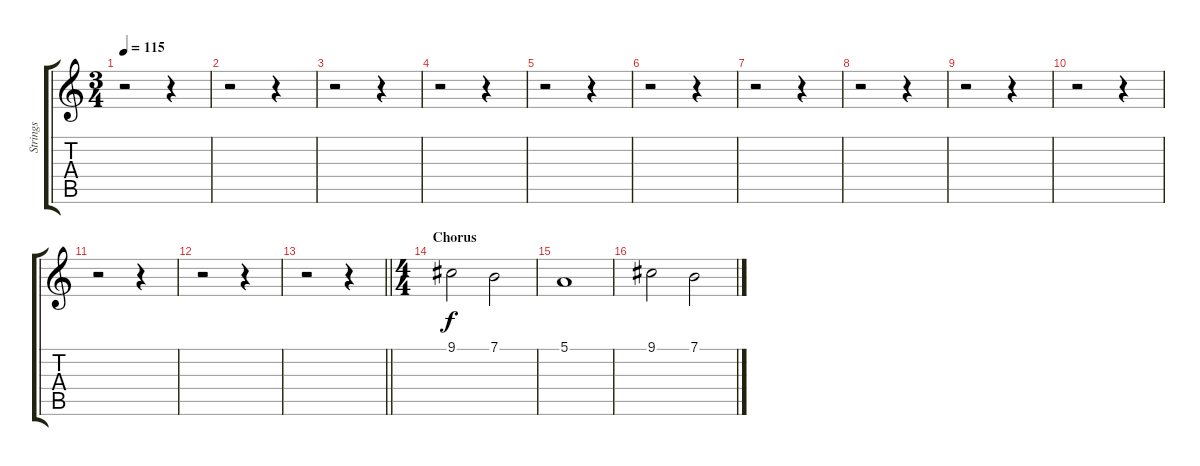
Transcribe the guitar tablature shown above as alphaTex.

\track ("Strings " "Strings ") {instrument pad2warm}
\staff {score tabs}
\tuning (E4 B3 G3 D3 A2 E2) {hide}
\ts (3 4)
\tempo 115
\clef g2
\ks c
r.2{dy f} r.4 |
r.2 r.4 |
r.2 r.4 |
r.2 r.4 |
r.2 r.4 |
r.2 r.4 |
r.2 r.4 |
r.2 r.4 |
r.2 r.4 |
r.2 r.4 |
r.2 r.4 |
r.2 r.4 |
\barLineRight lightlight
r.2 r.4 |
\ts (4 4)
\section ("" "Chorus")
9.1.2 7.1.2 |
5.1.1 |
9.1.2 7.1.2
